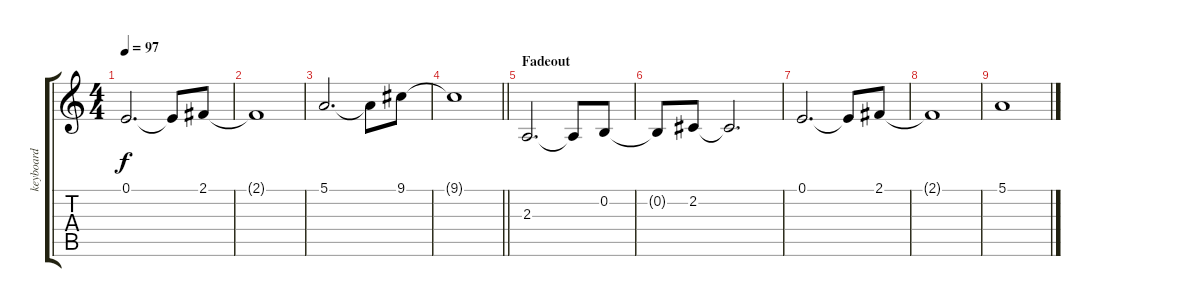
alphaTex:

\track ("keyboard" "keyboard") {instrument flute}
\staff {score tabs}
\tuning (E4 B3 G3 D3 A2 E2) {hide}
\ts (4 4)
\tempo 97
\clef g2
\ks c
0.1.2{d dy f} 0.1{t}.8 2.1.8 |
2.1{t}.1 |
5.1.2{d} 5.1{t}.8 9.1.8 |
\barLineRight lightlight
9.1{t}.1 |
\section ("" "Fadeout")
2.3.2{d} 2.3{t}.8 0.2.8 |
0.2{t}.8 2.2.8 2.2{t}.2{d} |
0.1.2{d} 0.1{t}.8 2.1.8 |
2.1{t}.1 |
5.1.1
